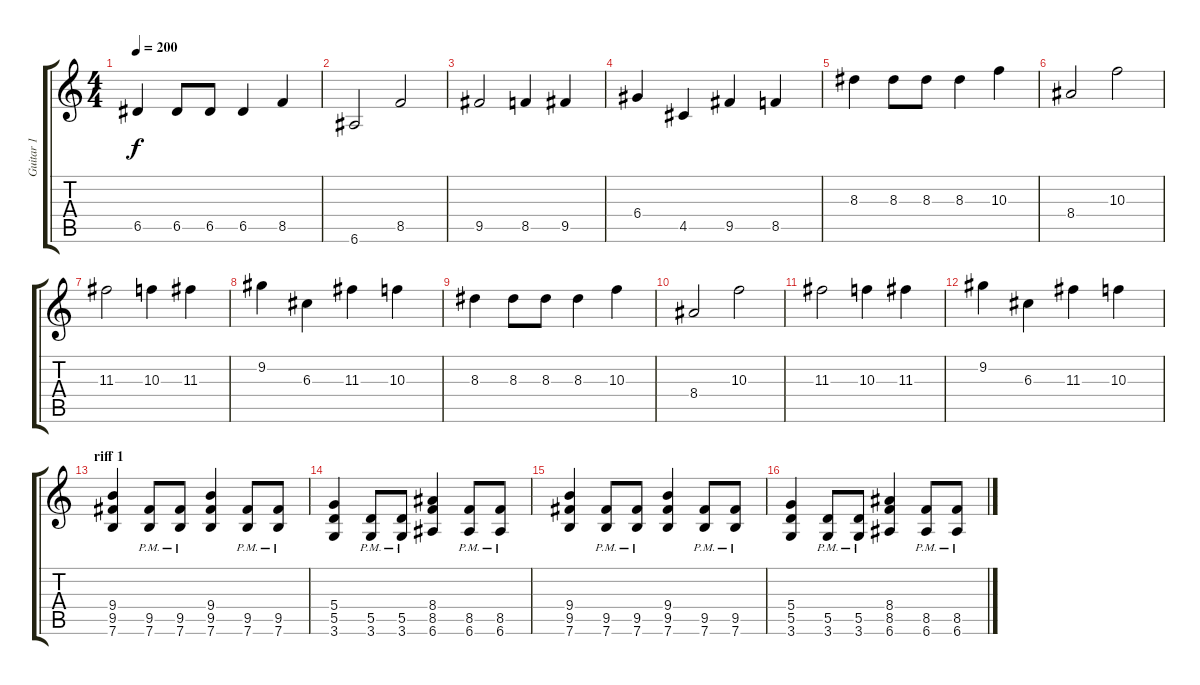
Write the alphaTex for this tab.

\track ("Guitar 1" "Guitar 1") {instrument distortionguitar}
\staff {score tabs}
\tuning (E4 B3 G3 D3 A2 E2) {hide}
\ts (4 4)
\tempo 200
\clef g2
\ks c
6.5.4{dy f} 6.5.8 6.5.8 6.5.4 8.5.4 |
6.6.2 8.5.2 |
9.5.2 8.5.4 9.5.4 |
6.4.4 4.5.4 9.5.4 8.5.4 |
8.3.4 8.3.8 8.3.8 8.3.4 10.3.4 |
8.4.2 10.3.2 |
11.3.2 10.3.4 11.3.4 |
9.2.4 6.3.4 11.3.4 10.3.4 |
8.3.4 8.3.8 8.3.8 8.3.4 10.3.4 |
8.4.2 10.3.2 |
11.3.2 10.3.4 11.3.4 |
9.2.4 6.3.4 11.3.4 10.3.4 |
\section ("" "riff 1")
(9.4 9.5 7.6).4 (9.5{pm} 7.6{pm}).8 (9.5{pm} 7.6{pm}).8 (9.4 9.5 7.6).4 (9.5{pm} 7.6{pm}).8 (9.5{pm} 7.6{pm}).8 |
(5.4 5.5 3.6).4 (5.5{pm} 3.6{pm}).8 (5.5{pm} 3.6{pm}).8 (8.4 8.5 6.6).4 (8.5{pm} 6.6{pm}).8 (8.5{pm} 6.6{pm}).8 |
(9.4 9.5 7.6).4 (9.5{pm} 7.6{pm}).8 (9.5{pm} 7.6{pm}).8 (9.4 9.5 7.6).4 (9.5{pm} 7.6{pm}).8 (9.5{pm} 7.6{pm}).8 |
(5.4 5.5 3.6).4 (5.5{pm} 3.6{pm}).8 (5.5{pm} 3.6{pm}).8 (8.4 8.5 6.6).4 (8.5{pm} 6.6{pm}).8 (8.5{pm} 6.6{pm}).8
